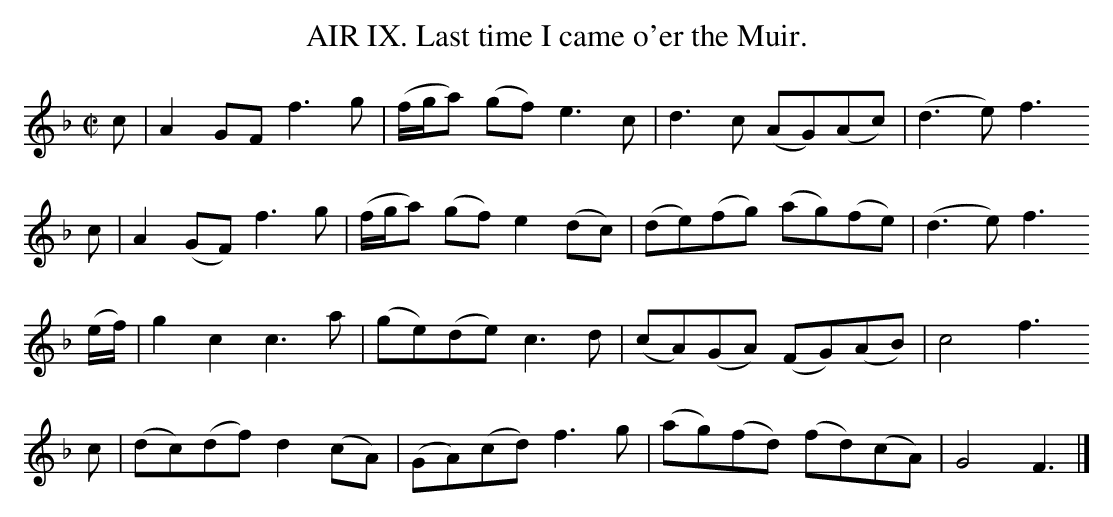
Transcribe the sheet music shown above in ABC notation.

X:1
T:AIR IX. Last time I came o'er the Muir.
M:C|
L:1/8
K:F
c    | A2  GF  f3  g |(f/g/a) (gf) e3  c | d3   c  (AG)(Ac)|(d3e) f3
c    | A2 (GF) f3  g |(f/g/a) (gf) e2(dc)|(de)(fg) (ag)(fe)|(d3e) f3
(e/f/)| g2  c2  c3  a |(ge)(de)     c3  d |(cA)(GA) (FG)(AB)| c4   f3
c    |(dc)(df) d2(cA)|(GA)(cd)     f3  g |(ag)(fd) (fd)(cA)| G4   F3|]
